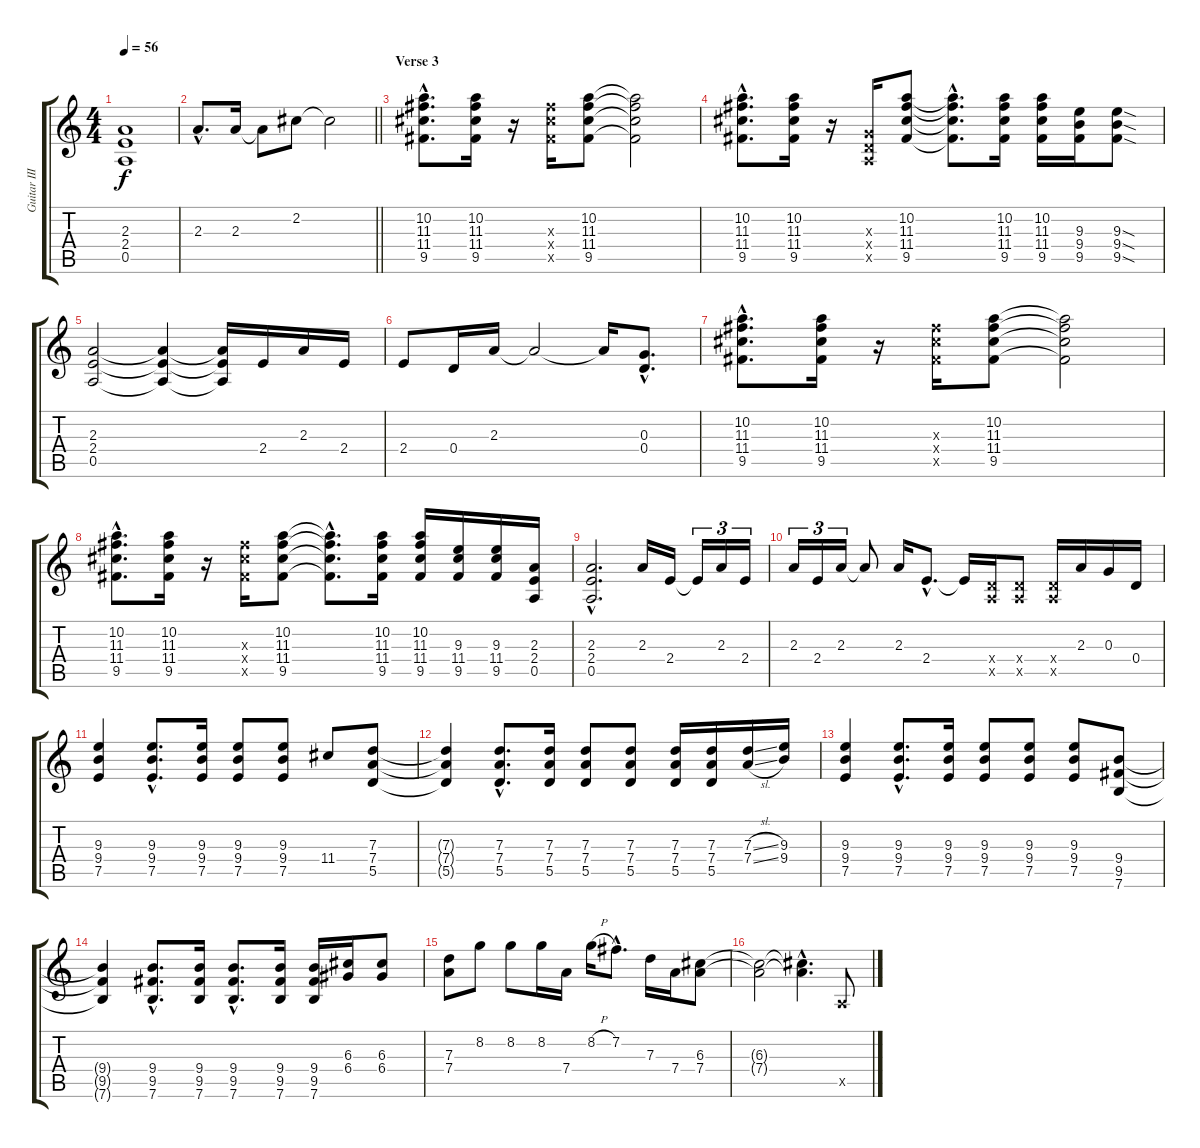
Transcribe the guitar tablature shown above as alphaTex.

\track ("Guitar III" "Guitar III") {instrument distortionguitar}
\staff {score tabs}
\tuning (E4 B3 G3 D3 A2 E2) {hide}
\ts (4 4)
\tempo 56
\clef g2
\ks c
(2.3 2.4 0.5).1{dy f} |
\barLineRight lightlight
2.3{hac}.8{d} 2.3.16 2.3{t}.8 2.2.8 2.2{t}.2 |
\section ("" "Verse 3")
(10.2{hac} 11.3{hac} 11.4{hac} 9.5{hac}).8{d} (10.2 11.3 11.4 9.5).16 r.16 (11.3{x} 11.4{x} 9.5{x}).16 (10.2 11.3 11.4 9.5).8 (10.2{t} 11.3{t} 11.4{t} 9.5{t}).2 |
(10.2{hac} 11.3{hac} 11.4{hac} 9.5{hac}).8{d} (10.2 11.3 11.4 9.5).16 r.16 (0.3{x} 0.4{x} 0.5{x}).16 (10.2 11.3 11.4 9.5).8 (10.2{hac t} 11.3{hac t} 11.4{hac t} 9.5{hac t}).8{d} (10.2 11.3 11.4 9.5).16 (10.2 11.3 11.4 9.5).16 (9.3 9.4 9.5).16 (9.3{sod} 9.4{sod} 9.5{sod}).8 |
(2.3 2.4 0.5).2 (2.3{t} 2.4{t} 0.5{t}).4 (2.3{t} 2.4{t} 0.5{t}).16 2.4.16 2.3.16 2.4.16 |
2.4.8 0.4.16 2.3.16 2.3{t}.2 2.3{t}.16 (0.3{hac} 0.4{hac}).8{d} |
(10.2{hac} 11.3{hac} 11.4{hac} 9.5{hac}).8{d} (10.2 11.3 11.4 9.5).16 r.16 (11.3{x} 11.4{x} 9.5{x}).16 (10.2 11.3 11.4 9.5).8 (10.2{t} 11.3{t} 11.4{t} 9.5{t}).2 |
(10.2{hac} 11.3{hac} 11.4{hac} 9.5{hac}).8{d} (10.2 11.3 11.4 9.5).16 r.16 (11.3{x} 11.4{x} 9.5{x}).16 (10.2 11.3 11.4 9.5).8 (10.2{hac t} 11.3{hac t} 11.4{hac t} 9.5{hac t}).8{d} (10.2 11.3 11.4 9.5).16 (10.2 11.3 11.4 9.5).16 (9.3 11.4 9.5).16 (9.3 11.4 9.5).16 (2.3 2.4 0.5).16 |
(2.3{hac} 2.4{hac} 0.5{hac}).2{d} 2.3.16 2.4.16 2.4{t}.16{tu (3 2)} 2.3.16{tu (3 2)} 2.4.16{tu (3 2)} |
2.3.16{tu (3 2)} 2.4.16{tu (3 2)} 2.3.16{tu (3 2)} 2.3{t}.8 2.3.16 2.4{hac}.8{d} 2.4{t}.16 (0.4{x} 0.5{x}).16 (0.4{x} 0.5{x}).8 (0.4{x} 0.5{x}).16 2.3.16 0.3.16 0.4.16 |
(9.3 9.4 7.5).4 (9.3{hac} 9.4{hac} 7.5{hac}).8{d} (9.3 9.4 7.5).16 (9.3 9.4 7.5).8 (9.3 9.4 7.5).8 11.4.8 (7.3 7.4 5.5).8 |
(7.3{t} 7.4{t} 5.5{t}).4 (7.3{hac} 7.4{hac} 5.5{hac}).8{d} (7.3 7.4 5.5).16 (7.3 7.4 5.5).8 (7.3 7.4 5.5).8 (7.3 7.4 5.5).16 (7.3 7.4 5.5).16 (7.3{sl} 7.4{sl}).16 (9.3 9.4).16 |
(9.3 9.4 7.5).4 (9.3{hac} 9.4{hac} 7.5{hac}).8{d} (9.3 9.4 7.5).16 (9.3 9.4 7.5).8 (9.3 9.4 7.5).8 (9.3 9.4 7.5).8 (9.4 9.5 7.6).8 |
(9.4{t} 9.5{t} 7.6{t}).4 (9.4{hac} 9.5{hac} 7.6{hac}).8{d} (9.4 9.5 7.6).16 (9.4{hac} 9.5{hac} 7.6{hac}).8{d} (9.4 9.5 7.6).16 (9.4 9.5 7.6).16 (6.3 6.4).16 (6.3 6.4).8 |
(7.3 7.4).8 8.2.8 8.2.8 8.2.16 7.4.16 8.2{h}.16 7.2{hac}.8{d} 7.3.16 7.4.16 (6.3 7.4).8 |
(6.3{t} 7.4{t}).2 (6.3{hac t} 7.4{hac t}).4{d} 0.5{x}.8
